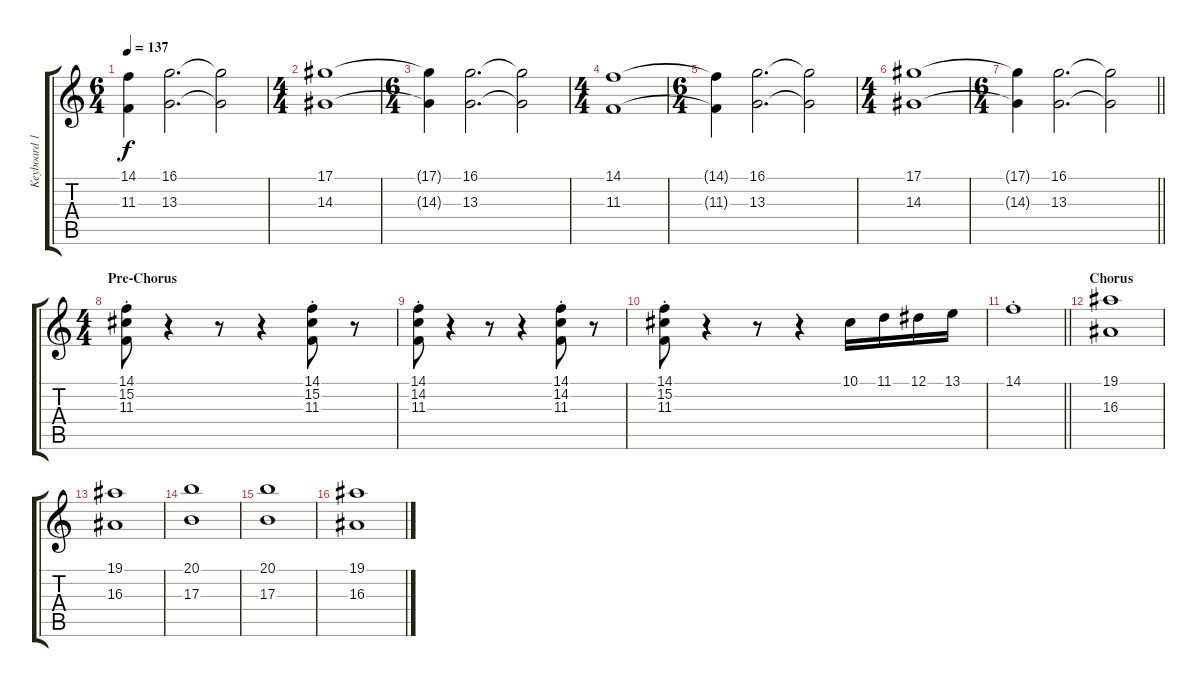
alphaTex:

\track ("Keyboard 1" "Keyboard 1") {instrument stringensemble1}
\staff {score tabs}
\tuning (Eb4 Bb3 Gb3 Db3 Ab2 Eb2) {hide}
\ts (6 4)
\tempo 137
\clef g2
\ks c
(14.1{t} 11.3{t}).4{dy f} (16.1 13.3).2{d} (16.1{t} 13.3{t}).2 |
\ts (4 4)
(17.1 14.3).1 |
\ts (6 4)
(17.1{t} 14.3{t}).4 (16.1 13.3).2{d} (16.1{t} 13.3{t}).2 |
\ts (4 4)
(14.1 11.3).1 |
\ts (6 4)
(14.1{t} 11.3{t}).4 (16.1 13.3).2{d} (16.1{t} 13.3{t}).2 |
\ts (4 4)
(17.1 14.3).1 |
\ts (6 4)
\barLineRight lightlight
(17.1{t} 14.3{t}).4 (16.1 13.3).2{d} (16.1{t} 13.3{t}).2 |
\ts (4 4)
\section ("" "Pre-Chorus")
(14.1{st} 15.2{st} 11.3{st}).8 r.4 r.8 r.4 (14.1{st} 15.2{st} 11.3{st}).8 r.8 |
(14.1{st} 14.2{st} 11.3{st}).8 r.4 r.8 r.4 (14.1{st} 14.2{st} 11.3{st}).8 r.8 |
(14.1{st} 15.2{st} 11.3{st}).8 r.4 r.8 r.4 10.1.16 11.1.16 12.1.16 13.1.16 |
\barLineRight lightlight
14.1{st}.1 |
\section ("" "Chorus")
(19.1 16.3).1 |
(19.1 16.3).1 |
(20.1 17.3).1 |
(20.1 17.3).1 |
(19.1 16.3).1
